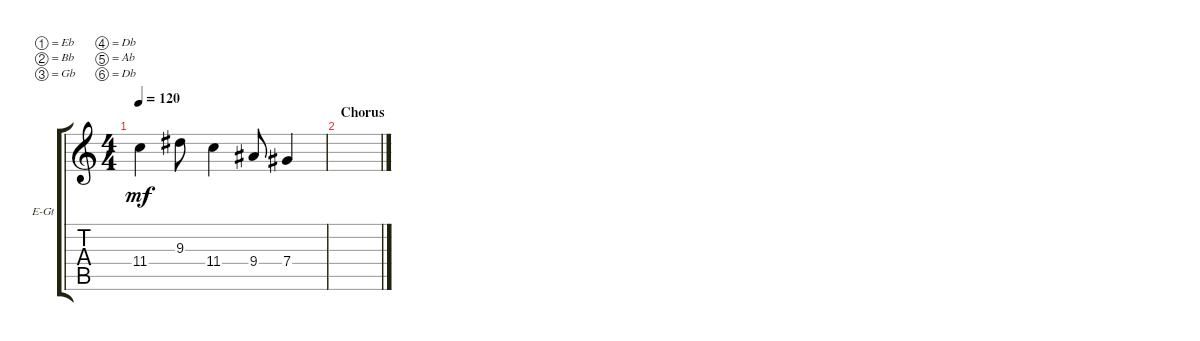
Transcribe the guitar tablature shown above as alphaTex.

\defaultSystemsLayout 4
\bracketExtendMode groupsimilarinstruments
\firstSystemTrackNameOrientation horizontal
\otherSystemsTrackNameOrientation horizontal
\track ("Electric Guitar (Drive)" "E-Gt") {instrument overdrivenguitar}
\staff {score tabs}
\tuning (Eb4 Bb3 Gb3 Db3 Ab2 Db2)
\ts (4 4)
\tempo 120
\clef g2
\ks c
11.4.4{dy mf} 9.3.8 11.4.4 9.4.8 7.4.4 |
\section ("" "Chorus")
